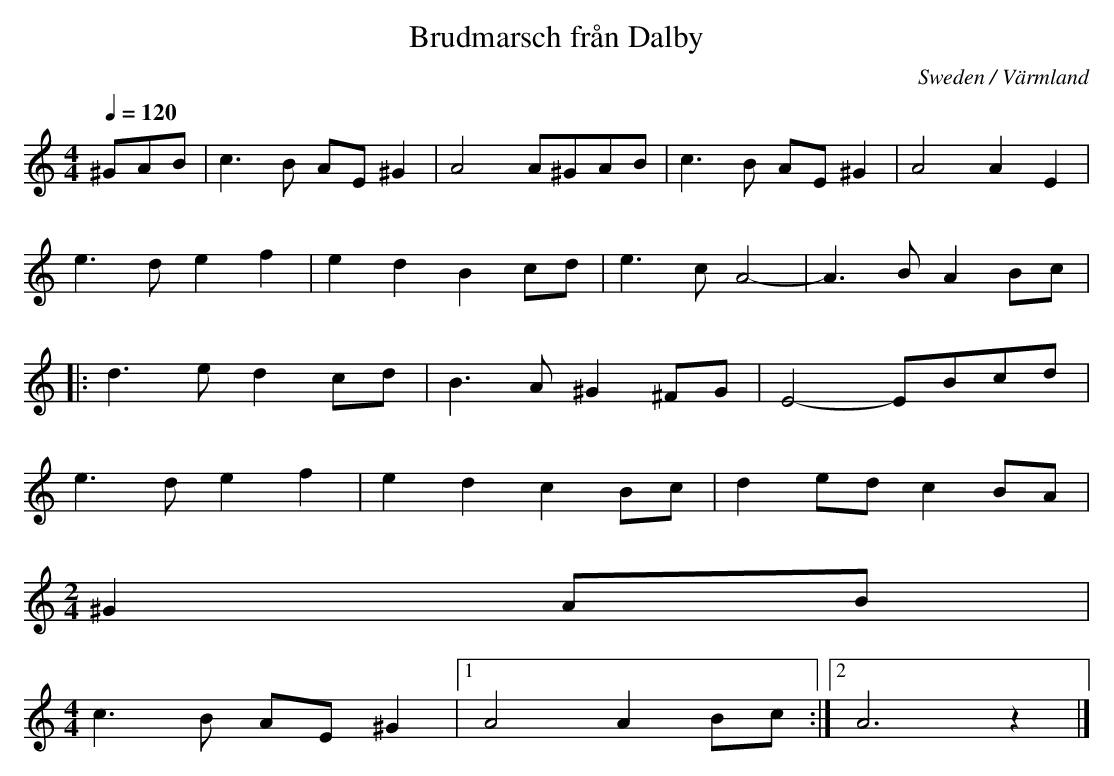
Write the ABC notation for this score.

X:1
T:Brudmarsch från Dalby
O:Sweden / Värmland
M:4/4
L:1/8
Q:1/4=120
K:Aminor
^GAB |c3 B AE ^G2 |A4 A^GAB |c3 B AE ^G2 |A4 A2 E2 |
e3 d e2 f2 |e2 d2 B2 cd |e3 c A4- |A3 B A2 Bc |
|: d3 e d2 cd |B3 A ^G2 ^FG |E4- EBcd |
e3 d e2 f2 |e2 d2 c2 Bc |d2 ed c2 BA |
M:2/4
L:1/8
^G2 AB |
M:4/4
c3 B AE ^G2 |1 A4 A2 Bc :|2 A6 z2 |]
